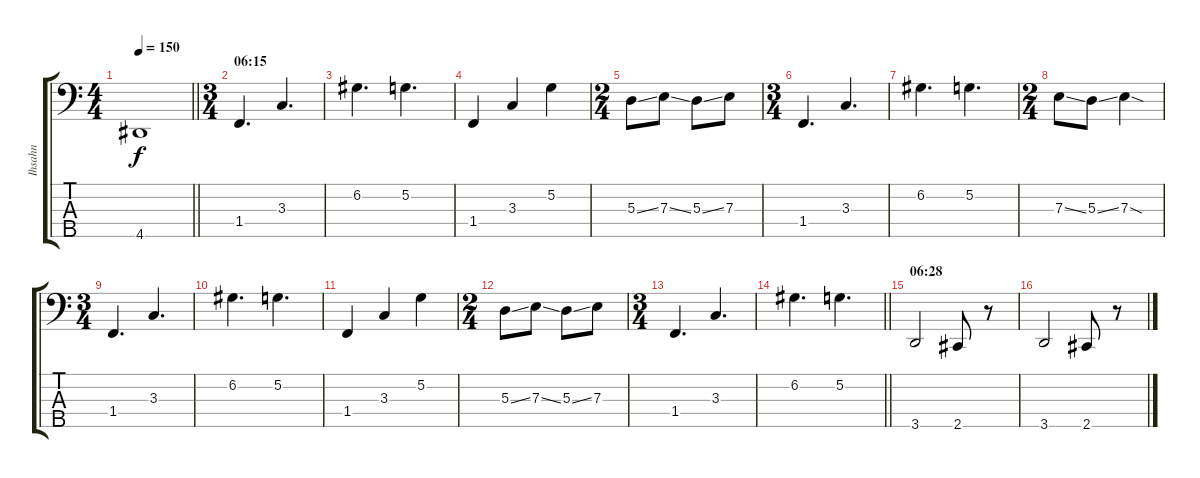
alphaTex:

\track ("Ihsahn" "Ihsahn") {instrument electricbassfinger}
\staff {score tabs}
\tuning (G2 D2 A1 E1 B0) {hide}
\ts (4 4)
\tempo 150
\clef f4
\barLineRight lightlight
\ks c
4.5{t}.1{dy f} |
\ts (3 4)
\section ("" "06:15")
1.4.4{d} 3.3.4{d} |
6.2.4{d} 5.2.4{d} |
1.4.4 3.3.4 5.2.4 |
\ts (2 4)
5.3{ss}.8 7.3{ss}.8 5.3{ss}.8 7.3.8 |
\ts (3 4)
1.4.4{d} 3.3.4{d} |
6.2.4{d} 5.2.4{d} |
\ts (2 4)
7.3{ss}.8 5.3{ss}.8 7.3{sod}.4 |
\ts (3 4)
1.4.4{d} 3.3.4{d} |
6.2.4{d} 5.2.4{d} |
1.4.4 3.3.4 5.2.4 |
\ts (2 4)
5.3{ss}.8 7.3{ss}.8 5.3{ss}.8 7.3.8 |
\ts (3 4)
1.4.4{d} 3.3.4{d} |
\barLineRight lightlight
6.2.4{d} 5.2.4{d} |
\section ("" "06:28")
3.5.2 2.5.8 r.8 |
3.5.2 2.5.8 r.8
